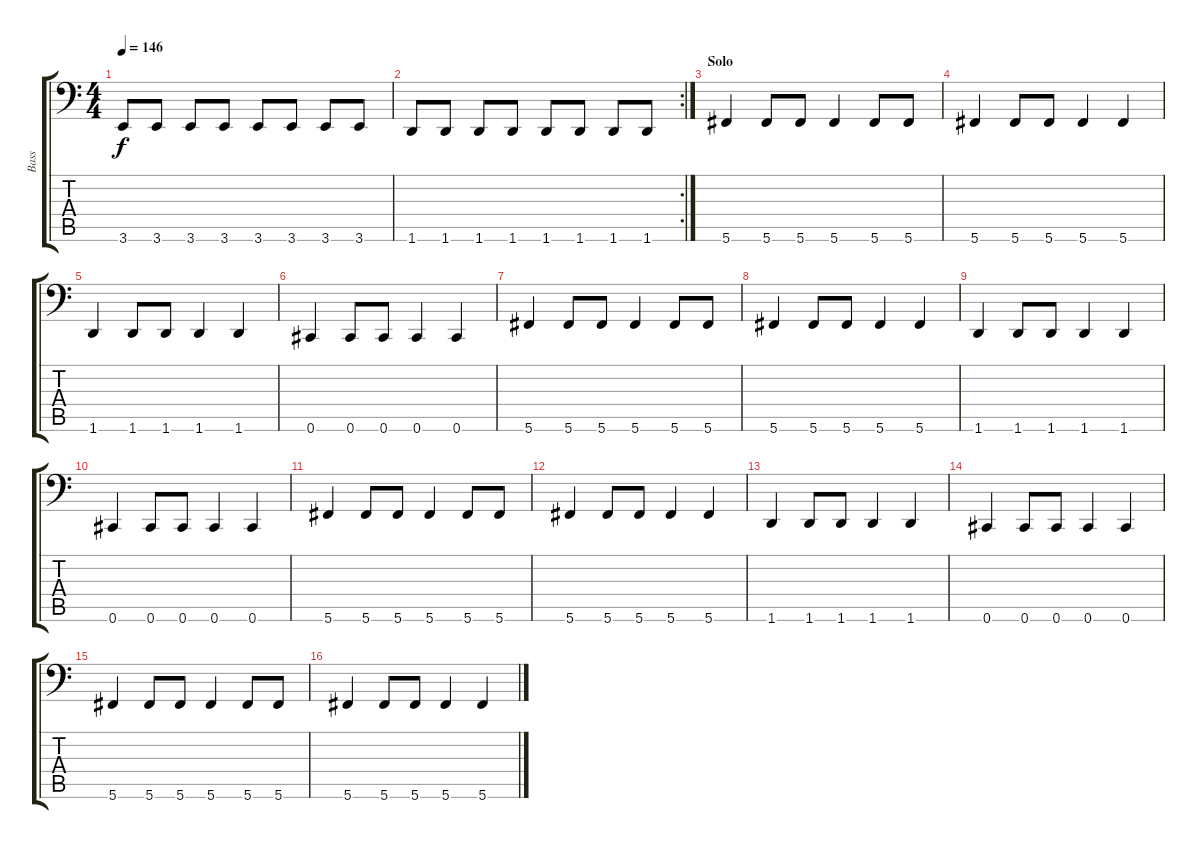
\track ("Bass" "Bass") {instrument electricbassfinger}
\staff {score tabs}
\tuning (Db3 Ab2 E2 B1 Gb1 Db1) {hide}
\ts (4 4)
\tempo 146
\clef f4
\ks c
3.6.8{dy f} 3.6.8 3.6.8 3.6.8 3.6.8 3.6.8 3.6.8 3.6.8 |
\rc 2
1.6.8 1.6.8 1.6.8 1.6.8 1.6.8 1.6.8 1.6.8 1.6.8 |
\section ("" "Solo")
5.6.4 5.6.8 5.6.8 5.6.4 5.6.8 5.6.8 |
5.6.4 5.6.8 5.6.8 5.6.4 5.6.4 |
1.6.4 1.6.8 1.6.8 1.6.4 1.6.4 |
0.6.4 0.6.8 0.6.8 0.6.4 0.6.4 |
5.6.4 5.6.8 5.6.8 5.6.4 5.6.8 5.6.8 |
5.6.4 5.6.8 5.6.8 5.6.4 5.6.4 |
1.6.4 1.6.8 1.6.8 1.6.4 1.6.4 |
0.6.4 0.6.8 0.6.8 0.6.4 0.6.4 |
5.6.4 5.6.8 5.6.8 5.6.4 5.6.8 5.6.8 |
5.6.4 5.6.8 5.6.8 5.6.4 5.6.4 |
1.6.4 1.6.8 1.6.8 1.6.4 1.6.4 |
0.6.4 0.6.8 0.6.8 0.6.4 0.6.4 |
5.6.4 5.6.8 5.6.8 5.6.4 5.6.8 5.6.8 |
5.6.4 5.6.8 5.6.8 5.6.4 5.6.4
